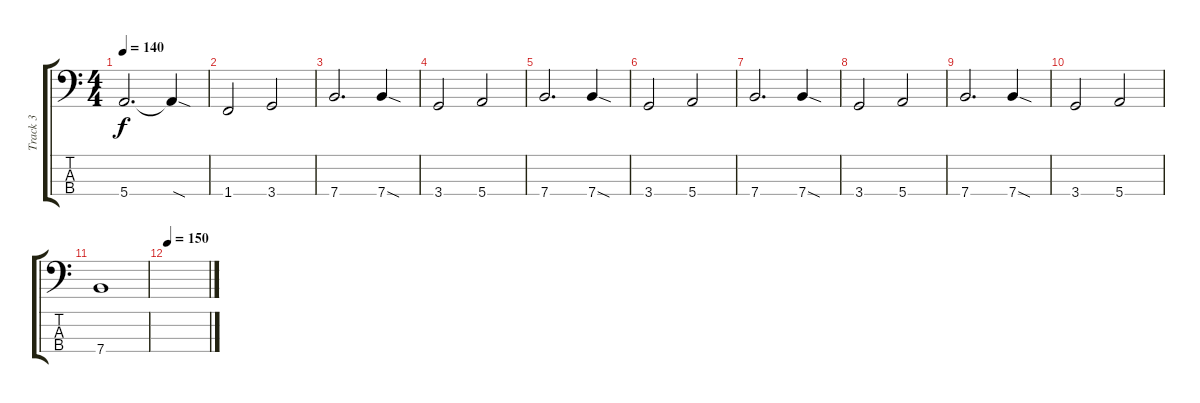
\track ("Track 3" "Track 3") {instrument electricbassfinger}
\staff {score tabs}
\tuning (G2 D2 A1 E1) {hide}
\ts (4 4)
\tempo 140
\clef f4
\ks c
5.4.2{d dy f} 5.4{sod t}.4 |
1.4.2 3.4.2 |
7.4.2{d} 7.4{sod}.4 |
3.4.2 5.4.2 |
7.4.2{d} 7.4{sod}.4 |
3.4.2 5.4.2 |
7.4.2{d} 7.4{sod}.4 |
3.4.2 5.4.2 |
7.4.2{d} 7.4{sod}.4 |
3.4.2 5.4.2 |
7.4.1 |
\tempo 150
